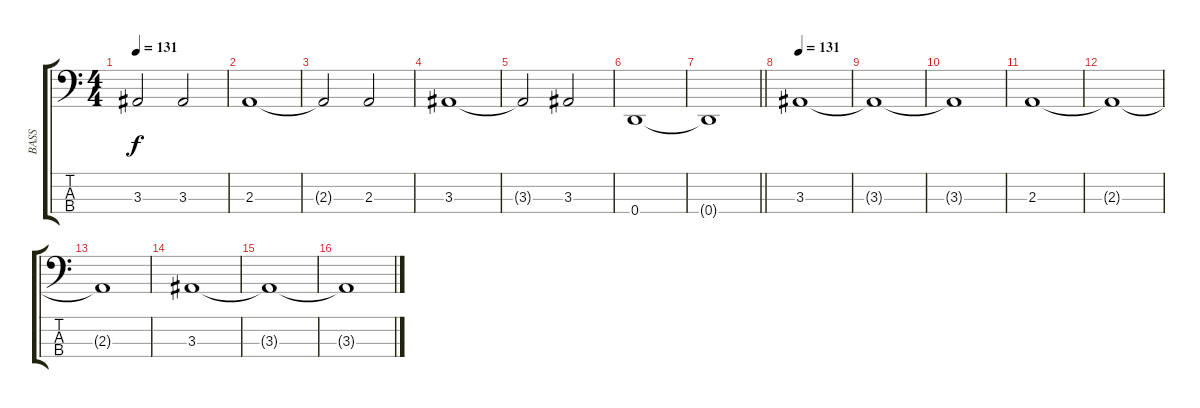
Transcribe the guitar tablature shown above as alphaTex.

\track ("BASS" "BASS") {instrument electricbassfinger}
\staff {score tabs}
\tuning (F2 C2 G1 D1) {hide}
\ts (4 4)
\tempo 131
\clef f4
\ks c
3.3{t}.2{dy f} 3.3.2 |
2.3.1 |
2.3{t}.2 2.3.2 |
3.3.1 |
3.3{t}.2 3.3.2 |
0.4.1 |
\barLineRight lightlight
0.4{t}.1 |
\tempo 131
3.3.1 |
3.3{t}.1 |
3.3{t}.1 |
2.3.1 |
2.3{t}.1 |
2.3{t}.1 |
3.3.1 |
3.3{t}.1 |
3.3{t}.1
